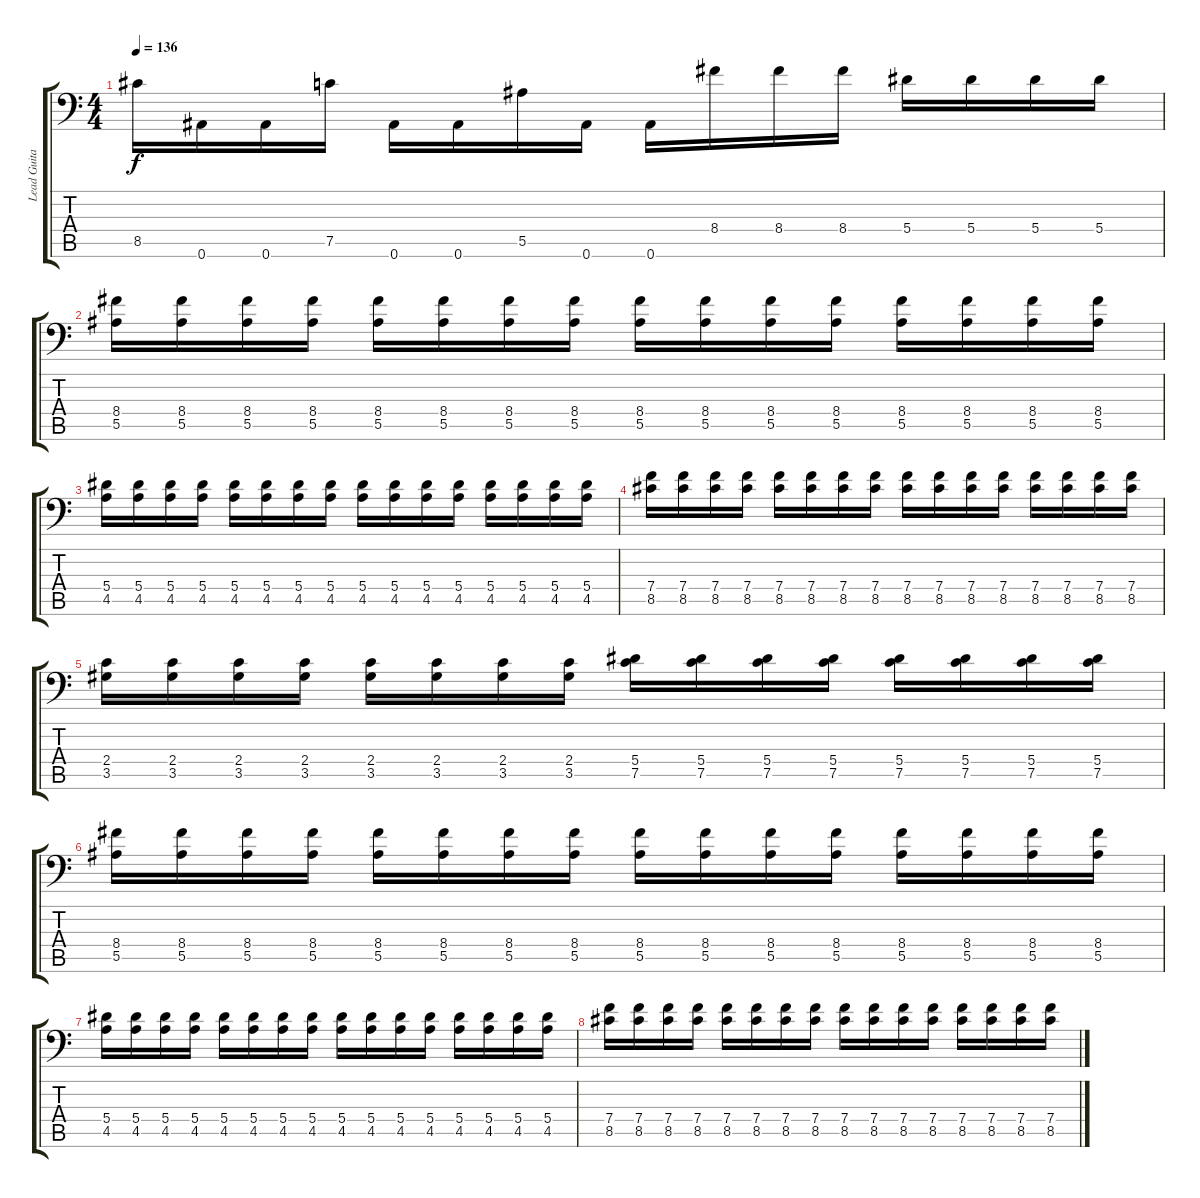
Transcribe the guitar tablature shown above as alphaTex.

\track ("Lead Guitar" "Lead Guita") {instrument distortionguitar}
\staff {score tabs}
\tuning (C4 G3 Eb3 Bb2 F2 Bb1) {hide}
\ts (4 4)
\tempo 136
\clef f4
\ks c
8.5.16{dy f} 0.6.16 0.6.16 7.5.16 0.6.16 0.6.16 5.5.16 0.6.16 0.6.16 8.4.16 8.4.16 8.4.16 5.4.16 5.4.16 5.4.16 5.4.16 |
(8.4 5.5).16 (8.4 5.5).16 (8.4 5.5).16 (8.4 5.5).16 (8.4 5.5).16 (8.4 5.5).16 (8.4 5.5).16 (8.4 5.5).16 (8.4 5.5).16 (8.4 5.5).16 (8.4 5.5).16 (8.4 5.5).16 (8.4 5.5).16 (8.4 5.5).16 (8.4 5.5).16 (8.4 5.5).16 |
(5.4 4.5).16 (5.4 4.5).16 (5.4 4.5).16 (5.4 4.5).16 (5.4 4.5).16 (5.4 4.5).16 (5.4 4.5).16 (5.4 4.5).16 (5.4 4.5).16 (5.4 4.5).16 (5.4 4.5).16 (5.4 4.5).16 (5.4 4.5).16 (5.4 4.5).16 (5.4 4.5).16 (5.4 4.5).16 |
(7.4 8.5).16 (7.4 8.5).16 (7.4 8.5).16 (7.4 8.5).16 (7.4 8.5).16 (7.4 8.5).16 (7.4 8.5).16 (7.4 8.5).16 (7.4 8.5).16 (7.4 8.5).16 (7.4 8.5).16 (7.4 8.5).16 (7.4 8.5).16 (7.4 8.5).16 (7.4 8.5).16 (7.4 8.5).16 |
(2.4 3.5).16 (2.4 3.5).16 (2.4 3.5).16 (2.4 3.5).16 (2.4 3.5).16 (2.4 3.5).16 (2.4 3.5).16 (2.4 3.5).16 (5.4 7.5).16 (5.4 7.5).16 (5.4 7.5).16 (5.4 7.5).16 (5.4 7.5).16 (5.4 7.5).16 (5.4 7.5).16 (5.4 7.5).16 |
(8.4 5.5).16 (8.4 5.5).16 (8.4 5.5).16 (8.4 5.5).16 (8.4 5.5).16 (8.4 5.5).16 (8.4 5.5).16 (8.4 5.5).16 (8.4 5.5).16 (8.4 5.5).16 (8.4 5.5).16 (8.4 5.5).16 (8.4 5.5).16 (8.4 5.5).16 (8.4 5.5).16 (8.4 5.5).16 |
(5.4 4.5).16 (5.4 4.5).16 (5.4 4.5).16 (5.4 4.5).16 (5.4 4.5).16 (5.4 4.5).16 (5.4 4.5).16 (5.4 4.5).16 (5.4 4.5).16 (5.4 4.5).16 (5.4 4.5).16 (5.4 4.5).16 (5.4 4.5).16 (5.4 4.5).16 (5.4 4.5).16 (5.4 4.5).16 |
(7.4 8.5).16 (7.4 8.5).16 (7.4 8.5).16 (7.4 8.5).16 (7.4 8.5).16 (7.4 8.5).16 (7.4 8.5).16 (7.4 8.5).16 (7.4 8.5).16 (7.4 8.5).16 (7.4 8.5).16 (7.4 8.5).16 (7.4 8.5).16 (7.4 8.5).16 (7.4 8.5).16 (7.4 8.5).16
